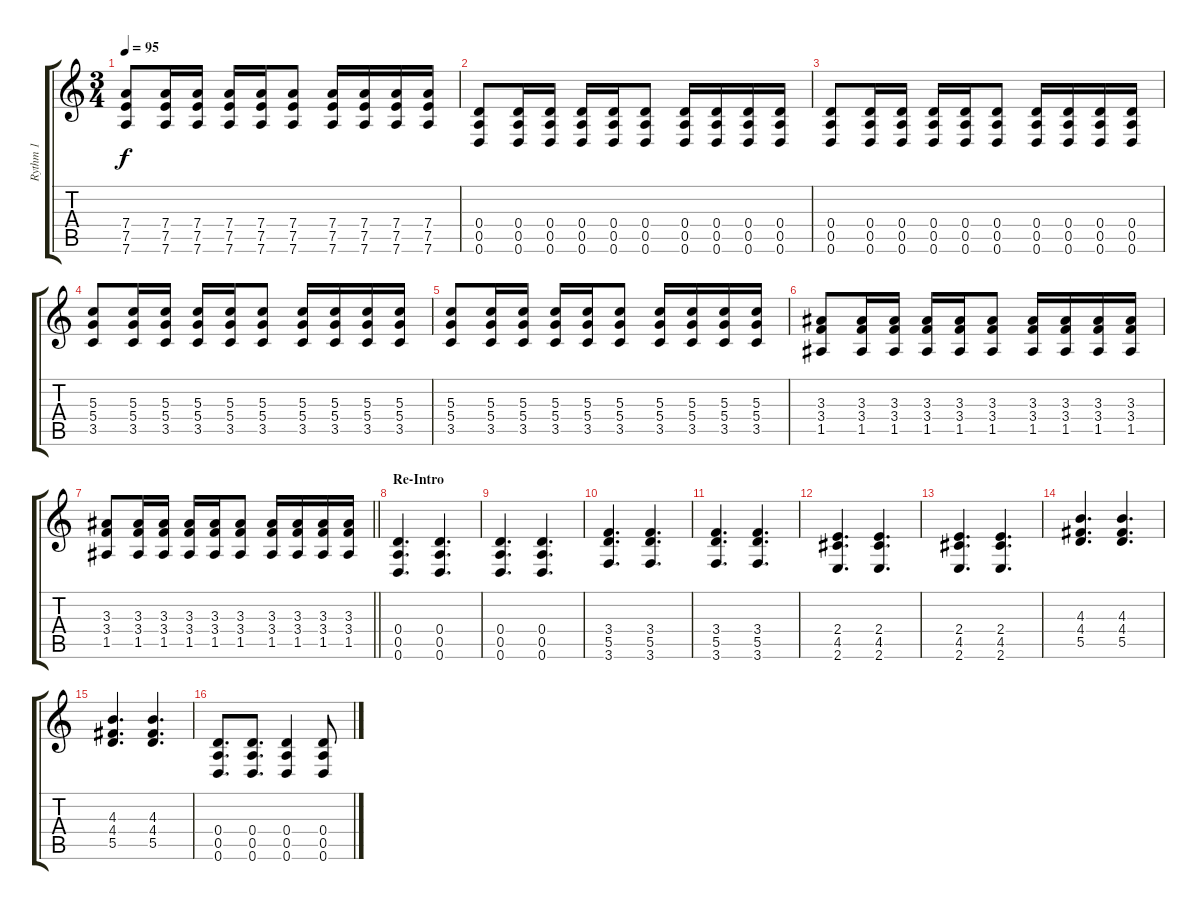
\track ("Rythm 1" "Rythm 1") {instrument distortionguitar}
\staff {score tabs}
\tuning (E4 B3 G3 D3 A2 D2) {hide}
\ts (3 4)
\tempo 95
\clef g2
\ks c
(7.4 7.5 7.6).8{dy f} (7.4 7.5 7.6).16 (7.4 7.5 7.6).16 (7.4 7.5 7.6).16 (7.4 7.5 7.6).16 (7.4 7.5 7.6).8 (7.4 7.5 7.6).16 (7.4 7.5 7.6).16 (7.4 7.5 7.6).16 (7.4 7.5 7.6).16 |
(0.4 0.5 0.6).8 (0.4 0.5 0.6).16 (0.4 0.5 0.6).16 (0.4 0.5 0.6).16 (0.4 0.5 0.6).16 (0.4 0.5 0.6).8 (0.4 0.5 0.6).16 (0.4 0.5 0.6).16 (0.4 0.5 0.6).16 (0.4 0.5 0.6).16 |
(0.4 0.5 0.6).8 (0.4 0.5 0.6).16 (0.4 0.5 0.6).16 (0.4 0.5 0.6).16 (0.4 0.5 0.6).16 (0.4 0.5 0.6).8 (0.4 0.5 0.6).16 (0.4 0.5 0.6).16 (0.4 0.5 0.6).16 (0.4 0.5 0.6).16 |
(5.3 5.4 3.5).8 (5.3 5.4 3.5).16 (5.3 5.4 3.5).16 (5.3 5.4 3.5).16 (5.3 5.4 3.5).16 (5.3 5.4 3.5).8 (5.3 5.4 3.5).16 (5.3 5.4 3.5).16 (5.3 5.4 3.5).16 (5.3 5.4 3.5).16 |
(5.3 5.4 3.5).8 (5.3 5.4 3.5).16 (5.3 5.4 3.5).16 (5.3 5.4 3.5).16 (5.3 5.4 3.5).16 (5.3 5.4 3.5).8 (5.3 5.4 3.5).16 (5.3 5.4 3.5).16 (5.3 5.4 3.5).16 (5.3 5.4 3.5).16 |
(3.3 3.4 1.5).8 (3.3 3.4 1.5).16 (3.3 3.4 1.5).16 (3.3 3.4 1.5).16 (3.3 3.4 1.5).16 (3.3 3.4 1.5).8 (3.3 3.4 1.5).16 (3.3 3.4 1.5).16 (3.3 3.4 1.5).16 (3.3 3.4 1.5).16 |
\barLineRight lightlight
(3.3 3.4 1.5).8 (3.3 3.4 1.5).16 (3.3 3.4 1.5).16 (3.3 3.4 1.5).16 (3.3 3.4 1.5).16 (3.3 3.4 1.5).8 (3.3 3.4 1.5).16 (3.3 3.4 1.5).16 (3.3 3.4 1.5).16 (3.3 3.4 1.5).16 |
\section ("" "Re-Intro")
(0.4 0.5 0.6).4{d volume 10} (0.4 0.5 0.6).4{d} |
(0.4 0.5 0.6).4{d} (0.4 0.5 0.6).4{d} |
(3.4 5.5 3.6).4{d} (3.4 5.5 3.6).4{d} |
(3.4 5.5 3.6).4{d} (3.4 5.5 3.6).4{d} |
(2.4 4.5 2.6).4{d} (2.4 4.5 2.6).4{d} |
(2.4 4.5 2.6).4{d} (2.4 4.5 2.6).4{d} |
(4.3 4.4 5.5).4{d} (4.3 4.4 5.5).4{d} |
(4.3 4.4 5.5).4{d} (4.3 4.4 5.5).4{d} |
(0.4 0.5 0.6).8{d} (0.4 0.5 0.6).8{d} (0.4 0.5 0.6).4 (0.4 0.5 0.6).8
